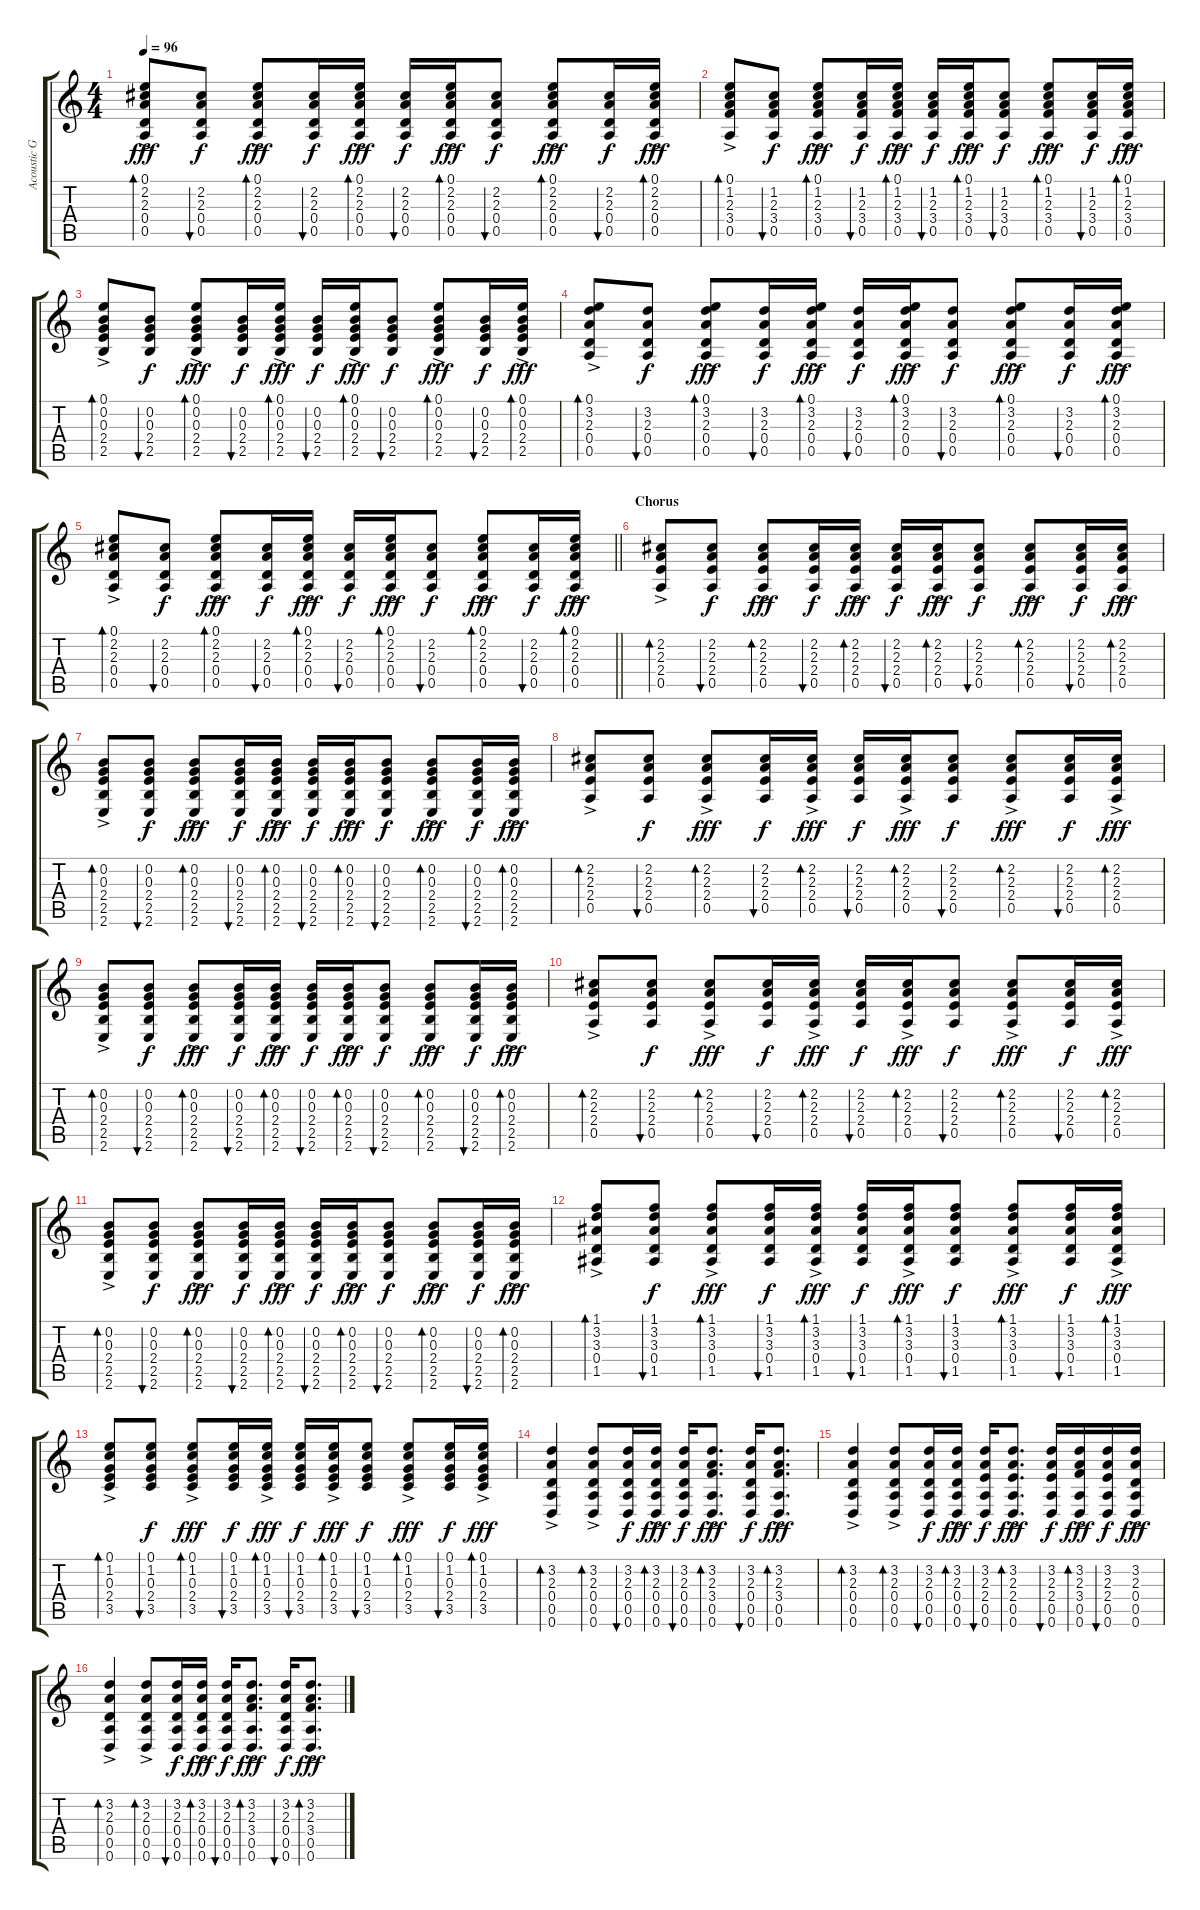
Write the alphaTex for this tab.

\track ("Acoustic Gtr" "Acoustic G") {instrument acousticguitarsteel}
\staff {score tabs}
\tuning (E4 B3 G3 D3 A2 D2) {hide}
\ts (4 4)
\tempo 96
\clef g2
\ks c
(0.1 2.2 2.3{ac} 0.4 0.5).8{bd 30 dy fff} (2.2 2.3 0.4 0.5).8{bu 30 dy f} (0.1 2.2 2.3{ac} 0.4 0.5).8{bd 30 dy fff} (2.2 2.3 0.4 0.5).16{bu 30 dy f} (0.1 2.2 2.3{ac} 0.4 0.5).16{bd 30 dy fff} (2.2 2.3 0.4 0.5).16{bu 30 dy f} (0.1 2.2 2.3{ac} 0.4 0.5).16{bd 30 dy fff} (2.2 2.3 0.4 0.5).8{bu 30 dy f} (0.1 2.2 2.3{ac} 0.4 0.5).8{bd 30 dy fff} (2.2 2.3 0.4 0.5).16{bu 30 dy f} (0.1 2.2 2.3{ac} 0.4 0.5).16{bd 30 dy fff} |
(0.1 1.2 2.3 3.4 0.5{ac}).8{bd 30} (1.2 2.3 3.4 0.5).8{bu 30 dy f} (0.1 1.2 2.3 3.4 0.5{ac}).8{bd 30 dy fff} (1.2 2.3 3.4 0.5).16{bu 30 dy f} (0.1 1.2 2.3 3.4 0.5{ac}).16{bd 30 dy fff} (1.2 2.3 3.4 0.5).16{bu 30 dy f} (0.1 1.2 2.3 3.4 0.5{ac}).16{bd 30 dy fff} (1.2 2.3 3.4 0.5).8{bu 30 dy f} (0.1 1.2 2.3 3.4 0.5{ac}).8{bd 30 dy fff} (1.2 2.3 3.4 0.5).16{bu 30 dy f} (0.1 1.2 2.3 3.4 0.5{ac}).16{bd 30 dy fff} |
(0.1 0.2 0.3 2.4 2.5{ac}).8{bd 30} (0.2 0.3 2.4 2.5).8{bu 30 dy f} (0.1 0.2 0.3{ac} 2.4 2.5).8{bd 30 dy fff} (0.2 0.3 2.4 2.5).16{bu 30 dy f} (0.1 0.2 0.3{ac} 2.4 2.5).16{bd 30 dy fff} (0.2 0.3 2.4 2.5).16{bu 30 dy f} (0.1 0.2 0.3{ac} 2.4 2.5).16{bd 30 dy fff} (0.2 0.3 2.4 2.5).8{bu 30 dy f} (0.1 0.2 0.3{ac} 2.4 2.5).8{bd 30 dy fff} (0.2 0.3 2.4 2.5).16{bu 30 dy f} (0.1 0.2 0.3{ac} 2.4 2.5).16{bd 30 dy fff} |
(0.1 3.2 2.3{ac} 0.4 0.5).8{bd 30} (3.2 2.3 0.4 0.5).8{bu 30 dy f} (0.1 3.2 2.3{ac} 0.4 0.5).8{bd 30 dy fff} (3.2 2.3 0.4 0.5).16{bu 30 dy f} (0.1 3.2 2.3{ac} 0.4 0.5).16{bd 30 dy fff} (3.2 2.3 0.4 0.5).16{bu 30 dy f} (0.1 3.2 2.3{ac} 0.4 0.5).16{bd 30 dy fff} (3.2 2.3 0.4 0.5).8{bu 30 dy f} (0.1 3.2 2.3{ac} 0.4 0.5).8{bd 30 dy fff} (3.2 2.3 0.4 0.5).16{bu 30 dy f} (0.1 3.2 2.3{ac} 0.4 0.5).16{bd 30 dy fff} |
\barLineRight lightlight
(0.1 2.2 2.3{ac} 0.4 0.5).8{bd 30} (2.2 2.3 0.4 0.5).8{bu 30 dy f} (0.1 2.2 2.3{ac} 0.4 0.5).8{bd 30 dy fff} (2.2 2.3 0.4 0.5).16{bu 30 dy f} (0.1 2.2 2.3{ac} 0.4 0.5).16{bd 30 dy fff} (2.2 2.3 0.4 0.5).16{bu 30 dy f} (0.1 2.2 2.3{ac} 0.4 0.5).16{bd 30 dy fff} (2.2 2.3 0.4 0.5).8{bu 30 dy f} (0.1 2.2 2.3{ac} 0.4 0.5).8{bd 30 dy fff} (2.2 2.3 0.4 0.5).16{bu 30 dy f} (0.1 2.2 2.3{ac} 0.4 0.5).16{bd 30 dy fff} |
\section ("" "Chorus")
(2.2 2.3{ac} 2.4 0.5).8{bd 30} (2.2 2.3 2.4 0.5).8{bu 30 dy f} (2.2 2.3{ac} 2.4 0.5).8{bd 30 dy fff} (2.2 2.3 2.4 0.5).16{bu 30 dy f} (2.2 2.3{ac} 2.4 0.5).16{bd 30 dy fff} (2.2 2.3 2.4 0.5).16{bu 30 dy f} (2.2 2.3{ac} 2.4 0.5).16{bd 30 dy fff} (2.2 2.3 2.4 0.5).8{bu 30 dy f} (2.2 2.3{ac} 2.4 0.5).8{bd 30 dy fff} (2.2 2.3 2.4 0.5).16{bu 30 dy f} (2.2 2.3{ac} 2.4 0.5).16{bd 30 dy fff} |
(0.2 0.3{ac} 2.4 2.5 2.6).8{bd 30} (0.2 0.3 2.4 2.5 2.6).8{bu 30 dy f} (0.2 0.3{ac} 2.4 2.5 2.6).8{bd 30 dy fff} (0.2 0.3 2.4 2.5 2.6).16{bu 30 dy f} (0.2 0.3{ac} 2.4 2.5 2.6).16{bd 30 dy fff} (0.2 0.3 2.4 2.5 2.6).16{bu 30 dy f} (0.2 0.3{ac} 2.4 2.5 2.6).16{bd 30 dy fff} (0.2 0.3 2.4 2.5 2.6).8{bu 30 dy f} (0.2{ac} 0.3 2.4 2.5 2.6).8{bd 30 dy fff} (0.2 0.3 2.4 2.5 2.6).16{bu 30 dy f} (0.2{ac} 0.3 2.4 2.5 2.6).16{bd 30 dy fff} |
(2.2 2.3{ac} 2.4 0.5).8{bd 30} (2.2 2.3 2.4 0.5).8{bu 30 dy f} (2.2 2.3{ac} 2.4 0.5).8{bd 30 dy fff} (2.2 2.3 2.4 0.5).16{bu 30 dy f} (2.2 2.3{ac} 2.4 0.5).16{bd 30 dy fff} (2.2 2.3 2.4 0.5).16{bu 30 dy f} (2.2 2.3{ac} 2.4 0.5).16{bd 30 dy fff} (2.2 2.3 2.4 0.5).8{bu 30 dy f} (2.2 2.3{ac} 2.4 0.5).8{bd 30 dy fff} (2.2 2.3 2.4 0.5).16{bu 30 dy f} (2.2 2.3{ac} 2.4 0.5).16{bd 30 dy fff} |
(0.2 0.3{ac} 2.4 2.5 2.6).8{bd 30} (0.2 0.3 2.4 2.5 2.6).8{bu 30 dy f} (0.2 0.3{ac} 2.4 2.5 2.6).8{bd 30 dy fff} (0.2 0.3 2.4 2.5 2.6).16{bu 30 dy f} (0.2 0.3{ac} 2.4 2.5 2.6).16{bd 30 dy fff} (0.2 0.3 2.4 2.5 2.6).16{bu 30 dy f} (0.2 0.3{ac} 2.4 2.5 2.6).16{bd 30 dy fff} (0.2 0.3 2.4 2.5 2.6).8{bu 30 dy f} (0.2{ac} 0.3 2.4 2.5 2.6).8{bd 30 dy fff} (0.2 0.3 2.4 2.5 2.6).16{bu 30 dy f} (0.2{ac} 0.3 2.4 2.5 2.6).16{bd 30 dy fff} |
(2.2 2.3{ac} 2.4 0.5).8{bd 30} (2.2 2.3 2.4 0.5).8{bu 30 dy f} (2.2 2.3{ac} 2.4 0.5).8{bd 30 dy fff} (2.2 2.3 2.4 0.5).16{bu 30 dy f} (2.2 2.3{ac} 2.4 0.5).16{bd 30 dy fff} (2.2 2.3 2.4 0.5).16{bu 30 dy f} (2.2 2.3{ac} 2.4 0.5).16{bd 30 dy fff} (2.2 2.3 2.4 0.5).8{bu 30 dy f} (2.2 2.3{ac} 2.4 0.5).8{bd 30 dy fff} (2.2 2.3 2.4 0.5).16{bu 30 dy f} (2.2 2.3{ac} 2.4 0.5).16{bd 30 dy fff} |
(0.2 0.3{ac} 2.4 2.5 2.6).8{bd 30} (0.2 0.3 2.4 2.5 2.6).8{bu 30 dy f} (0.2 0.3{ac} 2.4 2.5 2.6).8{bd 30 dy fff} (0.2 0.3 2.4 2.5 2.6).16{bu 30 dy f} (0.2 0.3{ac} 2.4 2.5 2.6).16{bd 30 dy fff} (0.2 0.3 2.4 2.5 2.6).16{bu 30 dy f} (0.2 0.3{ac} 2.4 2.5 2.6).16{bd 30 dy fff} (0.2 0.3 2.4 2.5 2.6).8{bu 30 dy f} (0.2{ac} 0.3 2.4 2.5 2.6).8{bd 30 dy fff} (0.2 0.3 2.4 2.5 2.6).16{bu 30 dy f} (0.2{ac} 0.3 2.4 2.5 2.6).16{bd 30 dy fff} |
(1.1 3.2 3.3{ac} 0.4 1.5).8{bd 30} (1.1 3.2 3.3 0.4 1.5).8{bu 30 dy f} (1.1 3.2 3.3{ac} 0.4 1.5).8{bd 30 dy fff} (1.1 3.2 3.3 0.4 1.5).16{bu 30 dy f} (1.1 3.2 3.3{ac} 0.4 1.5).16{bd 30 dy fff} (1.1 3.2 3.3 0.4 1.5).16{bu 30 dy f} (1.1 3.2 3.3{ac} 0.4 1.5).16{bd 30 dy fff} (1.1 3.2 3.3 0.4 1.5).8{bu 30 dy f} (1.1 3.2 3.3{ac} 0.4 1.5).8{bd 30 dy fff} (1.1 3.2 3.3 0.4 1.5).16{bu 30 dy f} (1.1 3.2 3.3{ac} 0.4 1.5).16{bd 30 dy fff} |
(0.1 1.2 0.3{ac} 2.4 3.5).8{bd 30} (0.1 1.2 0.3 2.4 3.5).8{bu 30 dy f} (0.1 1.2 0.3{ac} 2.4 3.5).8{bd 30 dy fff} (0.1 1.2 0.3 2.4 3.5).16{bu 30 dy f} (0.1 1.2 0.3{ac} 2.4 3.5).16{bd 30 dy fff} (0.1 1.2 0.3 2.4 3.5).16{bu 30 dy f} (0.1 1.2 0.3{ac} 2.4 3.5).16{bd 30 dy fff} (0.1 1.2 0.3 2.4 3.5).8{bu 30 dy f} (0.1 1.2 0.3{ac} 2.4 3.5).8{bd 30 dy fff} (0.1 1.2 0.3 2.4 3.5).16{bu 30 dy f} (0.1 1.2 0.3{ac} 2.4 3.5).16{bd 30 dy fff} |
(3.2{ac} 2.3 0.4 0.5 0.6).4{bd 60} (3.2{ac} 2.3 0.4 0.5 0.6).8{bd 60} (3.2 2.3 0.4 0.5 0.6).16{bu 60 dy f} (3.2{ac} 2.3 0.4 0.5 0.6).16{bd 60 dy fff} (3.2 2.3 0.4 0.5 0.6).16{bu 60 dy f} (3.2{ac} 2.3 3.4 0.5 0.6).8{d bd 60 dy fff} (3.2 2.3 0.4 0.5 0.6).16{bu 60 dy f} (3.2{ac} 2.3 3.4 0.5 0.6).8{d bd 60 dy fff} |
(3.2 2.3{ac} 0.4 0.5 0.6).4{bd 60} (3.2 2.3{ac} 0.4 0.5 0.6).8{bd 60} (3.2 2.3 0.4 0.5 0.6).16{bu 60 dy f} (3.2 2.3{ac} 0.4 0.5 0.6).16{bd 60 dy fff} (3.2 2.3 2.4 0.5 0.6).16{bu 60 dy f} (3.2 2.3{ac} 2.4 0.5 0.6).8{d bd 60 dy fff} (3.2 2.3 2.4 0.5 0.6).16{bu 60 dy f} (3.2 2.3{ac} 3.4 0.5 0.6).16{bd 60 dy fff} (3.2 2.3 2.4 0.5 0.6).16{bu 60 dy f} (3.2 2.3{ac} 0.4 0.5 0.6).16{dy fff} |
(3.2{ac} 2.3 0.4 0.5 0.6).4{bd 60} (3.2{ac} 2.3 0.4 0.5 0.6).8{bd 60} (3.2 2.3 0.4 0.5 0.6).16{bu 60 dy f} (3.2{ac} 2.3 0.4 0.5 0.6).16{bd 60 dy fff} (3.2 2.3 0.4 0.5 0.6).16{bu 60 dy f} (3.2{ac} 2.3 3.4 0.5 0.6).8{d bd 60 dy fff} (3.2 2.3 0.4 0.5 0.6).16{bu 60 dy f} (3.2{ac} 2.3 3.4 0.5 0.6).8{d bd 60 dy fff}
